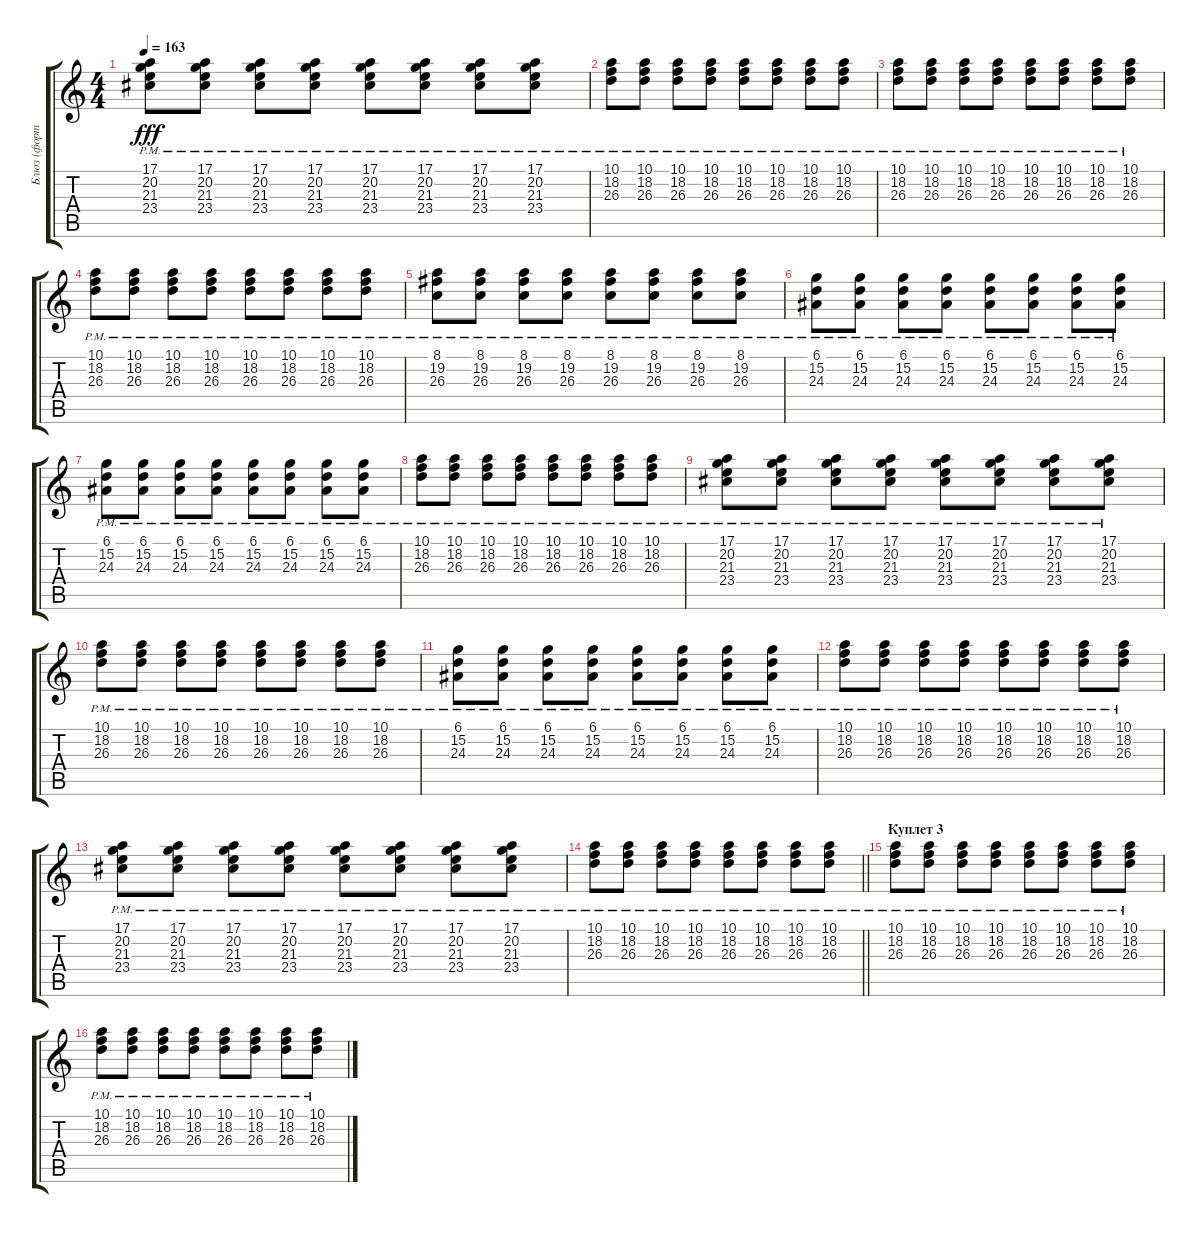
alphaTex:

\track ("Блюз (фортепиано)" "Блюз (форт") {instrument acousticgrandpiano}
\staff {score tabs}
\tuning (E4 B3 G3 D3 A2 E2) {hide}
\ts (4 4)
\tempo 163
\clef g2
\ks c
(17.1{pm} 20.2{pm} 21.3{pm} 23.4{pm}).8{dy fff} (17.1{pm} 20.2{pm} 21.3{pm} 23.4{pm}).8 (17.1{pm} 20.2{pm} 21.3{pm} 23.4{pm}).8 (17.1{pm} 20.2{pm} 21.3{pm} 23.4{pm}).8 (17.1{pm} 20.2{pm} 21.3{pm} 23.4{pm}).8 (17.1{pm} 20.2{pm} 21.3{pm} 23.4{pm}).8 (17.1{pm} 20.2{pm} 21.3{pm} 23.4{pm}).8 (17.1{pm} 20.2{pm} 21.3{pm} 23.4{pm}).8 |
(10.1{pm} 18.2{pm} 26.3{pm}).8 (10.1{pm} 18.2{pm} 26.3{pm}).8 (10.1{pm} 18.2{pm} 26.3{pm}).8 (10.1{pm} 18.2{pm} 26.3{pm}).8 (10.1{pm} 18.2{pm} 26.3{pm}).8 (10.1{pm} 18.2{pm} 26.3{pm}).8 (10.1{pm} 18.2{pm} 26.3{pm}).8 (10.1{pm} 18.2{pm} 26.3{pm}).8 |
(10.1{pm} 18.2{pm} 26.3{pm}).8 (10.1{pm} 18.2{pm} 26.3{pm}).8 (10.1{pm} 18.2{pm} 26.3{pm}).8 (10.1{pm} 18.2{pm} 26.3{pm}).8 (10.1{pm} 18.2{pm} 26.3{pm}).8 (10.1{pm} 18.2{pm} 26.3{pm}).8 (10.1{pm} 18.2{pm} 26.3{pm}).8 (10.1{pm} 18.2{pm} 26.3{pm}).8 |
(10.1{pm} 18.2{pm} 26.3{pm}).8 (10.1{pm} 18.2{pm} 26.3{pm}).8 (10.1{pm} 18.2{pm} 26.3{pm}).8 (10.1{pm} 18.2{pm} 26.3{pm}).8 (10.1{pm} 18.2{pm} 26.3{pm}).8 (10.1{pm} 18.2{pm} 26.3{pm}).8 (10.1{pm} 18.2{pm} 26.3{pm}).8 (10.1{pm} 18.2{pm} 26.3{pm}).8 |
(8.1{pm} 19.2{pm} 26.3{pm}).8 (8.1{pm} 19.2{pm} 26.3{pm}).8 (8.1{pm} 19.2{pm} 26.3{pm}).8 (8.1{pm} 19.2{pm} 26.3{pm}).8 (8.1{pm} 19.2{pm} 26.3{pm}).8 (8.1{pm} 19.2{pm} 26.3{pm}).8 (8.1{pm} 19.2{pm} 26.3{pm}).8 (8.1{pm} 19.2{pm} 26.3{pm}).8 |
(6.1{pm} 15.2{pm} 24.3{pm}).8 (6.1{pm} 15.2{pm} 24.3{pm}).8 (6.1{pm} 15.2{pm} 24.3{pm}).8 (6.1{pm} 15.2{pm} 24.3{pm}).8 (6.1{pm} 15.2{pm} 24.3{pm}).8 (6.1{pm} 15.2{pm} 24.3{pm}).8 (6.1{pm} 15.2{pm} 24.3{pm}).8 (6.1{pm} 15.2{pm} 24.3{pm}).8 |
(6.1{pm} 15.2{pm} 24.3{pm}).8 (6.1{pm} 15.2{pm} 24.3{pm}).8 (6.1{pm} 15.2{pm} 24.3{pm}).8 (6.1{pm} 15.2{pm} 24.3{pm}).8 (6.1{pm} 15.2{pm} 24.3{pm}).8 (6.1{pm} 15.2{pm} 24.3{pm}).8 (6.1{pm} 15.2{pm} 24.3{pm}).8 (6.1{pm} 15.2{pm} 24.3{pm}).8 |
(10.1{pm} 18.2{pm} 26.3{pm}).8 (10.1{pm} 18.2{pm} 26.3{pm}).8 (10.1{pm} 18.2{pm} 26.3{pm}).8 (10.1{pm} 18.2{pm} 26.3{pm}).8 (10.1{pm} 18.2{pm} 26.3{pm}).8 (10.1{pm} 18.2{pm} 26.3{pm}).8 (10.1{pm} 18.2{pm} 26.3{pm}).8 (10.1{pm} 18.2{pm} 26.3{pm}).8 |
(17.1{pm} 20.2{pm} 21.3{pm} 23.4{pm}).8 (17.1{pm} 20.2{pm} 21.3{pm} 23.4{pm}).8 (17.1{pm} 20.2{pm} 21.3{pm} 23.4{pm}).8 (17.1{pm} 20.2{pm} 21.3{pm} 23.4{pm}).8 (17.1{pm} 20.2{pm} 21.3{pm} 23.4{pm}).8 (17.1{pm} 20.2{pm} 21.3{pm} 23.4{pm}).8 (17.1{pm} 20.2{pm} 21.3{pm} 23.4{pm}).8 (17.1{pm} 20.2{pm} 21.3{pm} 23.4{pm}).8 |
(10.1{pm} 18.2{pm} 26.3{pm}).8 (10.1{pm} 18.2{pm} 26.3{pm}).8 (10.1{pm} 18.2{pm} 26.3{pm}).8 (10.1{pm} 18.2{pm} 26.3{pm}).8 (10.1{pm} 18.2{pm} 26.3{pm}).8 (10.1{pm} 18.2{pm} 26.3{pm}).8 (10.1{pm} 18.2{pm} 26.3{pm}).8 (10.1{pm} 18.2{pm} 26.3{pm}).8 |
(6.1{pm} 15.2{pm} 24.3{pm}).8 (6.1{pm} 15.2{pm} 24.3{pm}).8 (6.1{pm} 15.2{pm} 24.3{pm}).8 (6.1{pm} 15.2{pm} 24.3{pm}).8 (6.1{pm} 15.2{pm} 24.3{pm}).8 (6.1{pm} 15.2{pm} 24.3{pm}).8 (6.1{pm} 15.2{pm} 24.3{pm}).8 (6.1{pm} 15.2{pm} 24.3{pm}).8 |
(10.1{pm} 18.2{pm} 26.3{pm}).8 (10.1{pm} 18.2{pm} 26.3{pm}).8 (10.1{pm} 18.2{pm} 26.3{pm}).8 (10.1{pm} 18.2{pm} 26.3{pm}).8 (10.1{pm} 18.2{pm} 26.3{pm}).8 (10.1{pm} 18.2{pm} 26.3{pm}).8 (10.1{pm} 18.2{pm} 26.3{pm}).8 (10.1{pm} 18.2{pm} 26.3{pm}).8 |
(17.1{pm} 20.2{pm} 21.3{pm} 23.4{pm}).8 (17.1{pm} 20.2{pm} 21.3{pm} 23.4{pm}).8 (17.1{pm} 20.2{pm} 21.3{pm} 23.4{pm}).8 (17.1{pm} 20.2{pm} 21.3{pm} 23.4{pm}).8 (17.1{pm} 20.2{pm} 21.3{pm} 23.4{pm}).8 (17.1{pm} 20.2{pm} 21.3{pm} 23.4{pm}).8 (17.1{pm} 20.2{pm} 21.3{pm} 23.4{pm}).8 (17.1{pm} 20.2{pm} 21.3{pm} 23.4{pm}).8 |
\barLineRight lightlight
(10.1{pm} 18.2{pm} 26.3{pm}).8 (10.1{pm} 18.2{pm} 26.3{pm}).8 (10.1{pm} 18.2{pm} 26.3{pm}).8 (10.1{pm} 18.2{pm} 26.3{pm}).8 (10.1{pm} 18.2{pm} 26.3{pm}).8 (10.1{pm} 18.2{pm} 26.3{pm}).8 (10.1{pm} 18.2{pm} 26.3{pm}).8 (10.1{pm} 18.2{pm} 26.3{pm}).8 |
\section ("" "Куплет 3")
(10.1{pm} 18.2{pm} 26.3{pm}).8 (10.1{pm} 18.2{pm} 26.3{pm}).8 (10.1{pm} 18.2{pm} 26.3{pm}).8 (10.1{pm} 18.2{pm} 26.3{pm}).8 (10.1{pm} 18.2{pm} 26.3{pm}).8 (10.1{pm} 18.2{pm} 26.3{pm}).8 (10.1{pm} 18.2{pm} 26.3{pm}).8 (10.1{pm} 18.2{pm} 26.3{pm}).8 |
(10.1{pm} 18.2{pm} 26.3{pm}).8 (10.1{pm} 18.2{pm} 26.3{pm}).8 (10.1{pm} 18.2{pm} 26.3{pm}).8 (10.1{pm} 18.2{pm} 26.3{pm}).8 (10.1{pm} 18.2{pm} 26.3{pm}).8 (10.1{pm} 18.2{pm} 26.3{pm}).8 (10.1{pm} 18.2{pm} 26.3{pm}).8 (10.1{pm} 18.2{pm} 26.3{pm}).8
